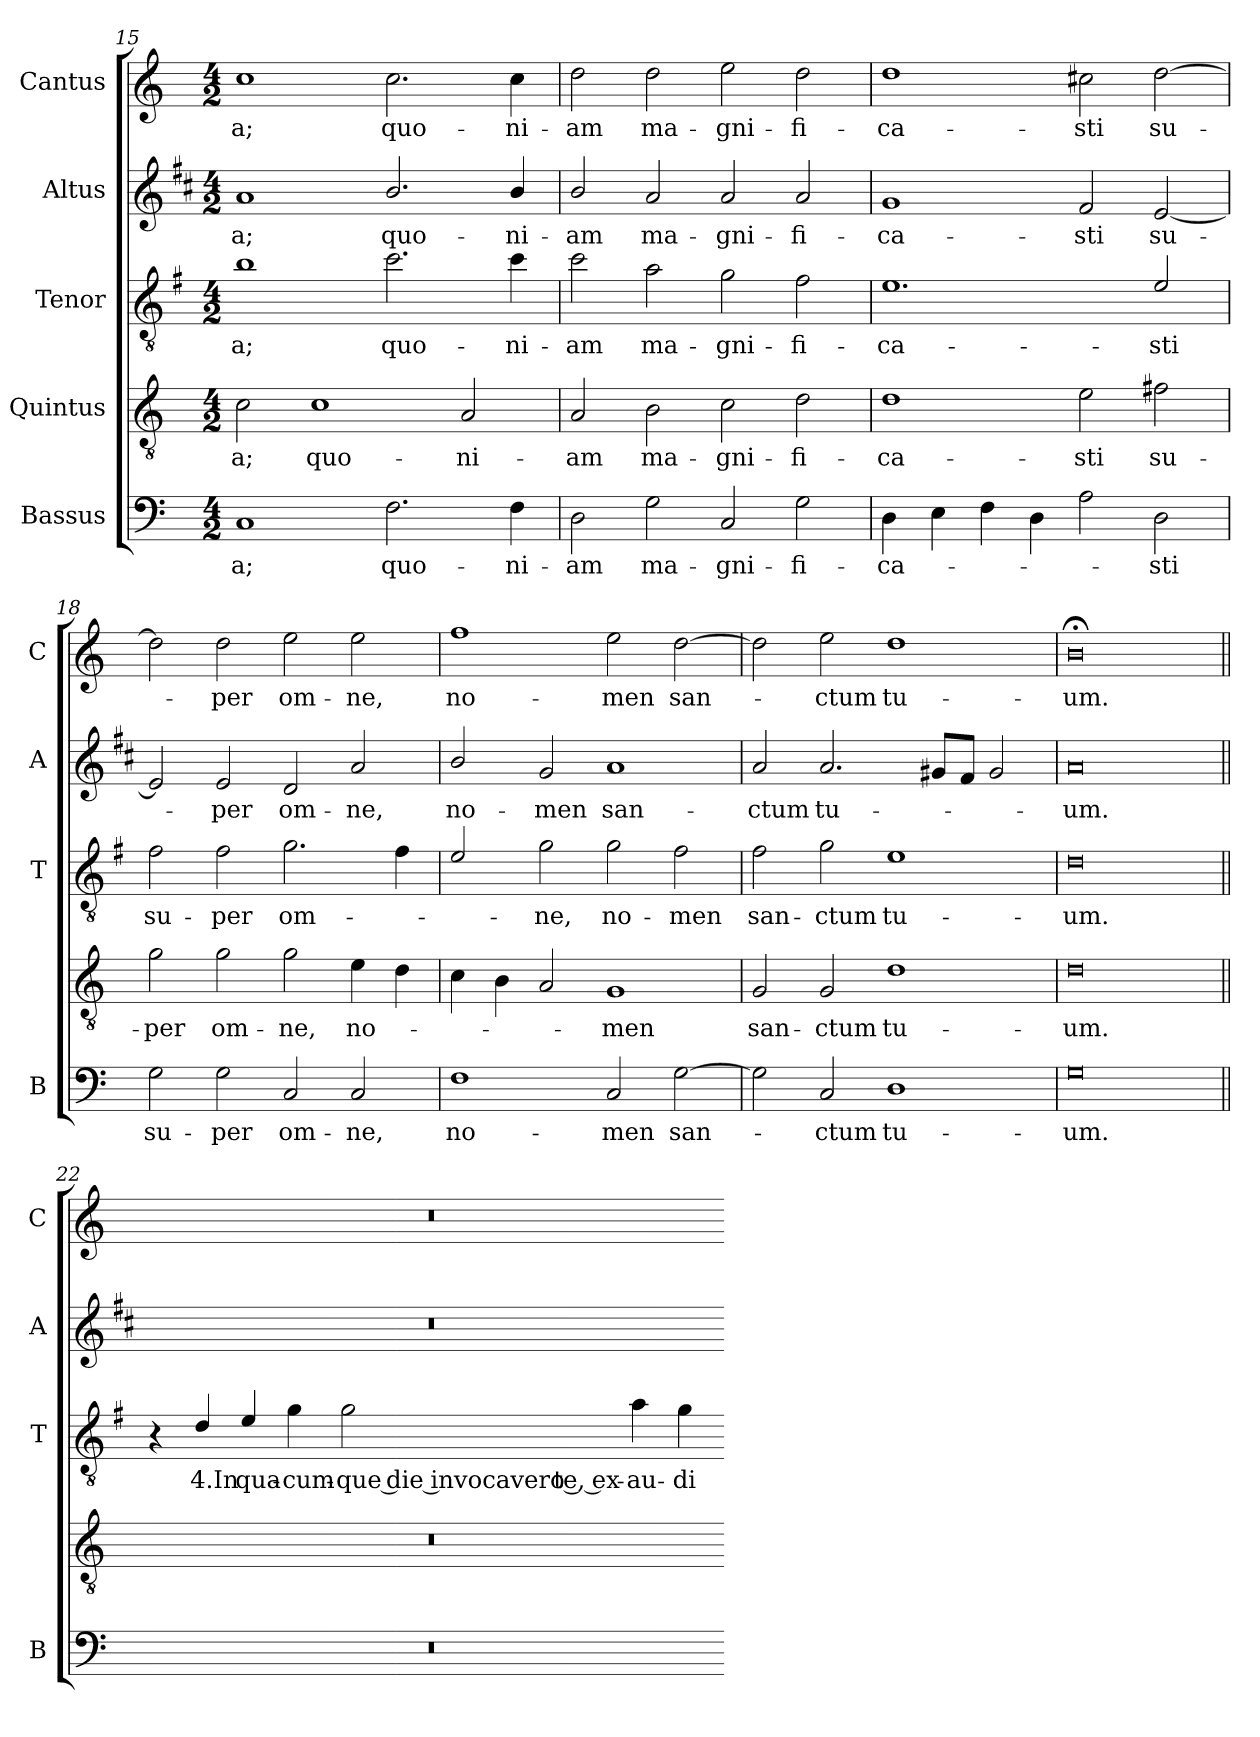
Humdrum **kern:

**kern	**text	**kern	**text	**kern	**text	**kern	**text	**kern	**text
*part5	*part5	*part4	*part4	*part3	*part3	*part2	*part2	*part1	*part1
*staff5	*staff5	*staff4	*staff4	*staff3	*staff3	*staff2	*staff2	*staff1	*staff1
*I"Bassus	*	*I"Quintus	*	*I"Tenor	*	*I"Altus	*	*I"Cantus	*
*I'B	*	*	*	*I'T	*	*I'A	*	*I'C	*
*clefF4	*	*clefGv2	*	*clefGv2	*	*clefG2	*	*clefG2	*
*	*	*	*	*ITrd4c7	*	*ITrd1c2	*	*	*
*k[]	*	*k[]	*	*k[]	*	*k[]	*	*k[]	*
*C:	*	*C:	*	*C:	*	*C:	*	*C:	*
*M4/2	*	*M4/2	*	*M4/2	*	*M4/2	*	*M4/2	*
=15	=15	=15	=15	=15	=15	=15	=15	=15	=15
!	!LO:LY:b	!	!LO:LY:b	!	!LO:LY:b	!	!LO:LY:b	!	!LO:LY:b
1C	-a;	2c\	-a;	1e	-a;	1g	-a;	1cc	-a;
!	!	!	!LO:LY:b	!	!	!	!	!	!
.	.	1c	quo-	.	.	.	.	.	.
!	!LO:LY:b	!	!	!	!LO:LY:b	!	!LO:LY:b	!	!LO:LY:b
2.F\	quo-	.	.	2.f\	quo-	2.a/	quo-	2.cc\	quo-
!	!	!	!LO:LY:b	!	!	!	!	!	!
.	.	2A/	-ni-	.	.	.	.	.	.
!	!LO:LY:b	!	!	!	!LO:LY:b	!	!LO:LY:b	!	!LO:LY:b
4F\	-ni-	.	.	4f\	-ni-	4a/	-ni-	4cc\	-ni-
=16	=16	=16	=16	=16	=16	=16	=16	=16	=16
!	!LO:LY:b	!	!LO:LY:b	!	!LO:LY:b	!	!LO:LY:b	!	!LO:LY:b
2D\	-am	2A/	-am	2f\	-am	2a/	-am	2dd\	-am
!	!LO:LY:b	!	!LO:LY:b	!	!LO:LY:b	!	!LO:LY:b	!	!LO:LY:b
2G\	ma-	2B\	ma-	2d\	ma-	2g/	ma-	2dd\	ma-
!	!LO:LY:b	!	!LO:LY:b	!	!LO:LY:b	!	!LO:LY:b	!	!LO:LY:b
2C/	-gni-	2c\	-gni-	2c\	-gni-	2g/	-gni-	2ee\	-gni-
!	!LO:LY:b	!	!LO:LY:b	!	!LO:LY:b	!	!LO:LY:b	!	!LO:LY:b
2G\	-fi-	2d\	-fi-	2B\	-fi-	2g/	-fi-	2dd\	-fi-
=17	=17	=17	=17	=17	=17	=17	=17	=17	=17
!	!LO:LY:b	!	!LO:LY:b	!	!LO:LY:b	!	!LO:LY:b	!	!LO:LY:b
4D\	-ca-	1d	-ca-	1.A	-ca-	1f	-ca-	1dd	-ca-
4E\	.	.	.	.	.	.	.	.	.
4F\	.	.	.	.	.	.	.	.	.
4D\	.	.	.	.	.	.	.	.	.
!	!	!	!LO:LY:b	!	!	!	!LO:LY:b	!	!LO:LY:b
2A\	.	2e\	-sti	.	.	2e/	-sti	2cc#X\	-sti
!	!LO:LY:b	!	!LO:LY:b	!	!LO:LY:b	!	!LO:LY:b	!	!LO:LY:b
2D\	-sti	2f#X\	su-	2A/	-sti	[2d/	su-	[2dd\	su-
!!LO:LB:g=z
=18	=18	=18	=18	=18	=18	=18	=18	=18	=18
!	!LO:LY:b	!	!LO:LY:b	!	!LO:LY:b	!	!	!	!
2G\	su-	2g\	-per	2B\	su-	2d/]	.	2dd\]	.
!	!LO:LY:b	!	!LO:LY:b	!	!LO:LY:b	!	!LO:LY:b	!	!LO:LY:b
2G\	-per	2g\	om-	2B\	-per	2d/	-per	2dd\	-per
!	!LO:LY:b	!	!LO:LY:b	!	!LO:LY:b	!	!LO:LY:b	!	!LO:LY:b
2C/	om-	2g\	-ne,	2.c\	om-	2c/	om-	2ee\	om-
!	!LO:LY:b	!	!LO:LY:b	!	!	!	!LO:LY:b	!	!LO:LY:b
2C/	-ne,	4e\	no-	.	.	2g/	-ne,	2ee\	-ne,
.	.	4d\	.	4B\	.	.	.	.	.
=19	=19	=19	=19	=19	=19	=19	=19	=19	=19
!	!LO:LY:b	!	!	!	!	!	!LO:LY:b	!	!LO:LY:b
1F	no-	4c\	.	2A/	.	2a/	no-	1ff	no-
.	.	4B\	.	.	.	.	.	.	.
!	!	!	!	!	!LO:LY:b	!	!LO:LY:b	!	!
.	.	2A/	.	2c\	-ne,	2f/	-men	.	.
!	!LO:LY:b	!	!LO:LY:b	!	!LO:LY:b	!	!LO:LY:b	!	!LO:LY:b
2C/	-men	1G	-men	2c\	no-	1g	san-	2ee\	-men
!	!LO:LY:b	!	!	!	!LO:LY:b	!	!	!	!LO:LY:b
[2G\	san-	.	.	2B\	-men	.	.	[2dd\	san-
=20	=20	=20	=20	=20	=20	=20	=20	=20	=20
!	!	!	!LO:LY:b	!	!LO:LY:b	!	!LO:LY:b	!	!
2G\]	.	2G/	san-	2B\	san-	2g/	-ctum	2dd\]	.
!	!LO:LY:b	!	!LO:LY:b	!	!LO:LY:b	!	!LO:LY:b	!	!LO:LY:b
2C/	-ctum	2G/	-ctum	2c\	-ctum	2.g/	tu-	2ee\	-ctum
!	!LO:LY:b	!	!LO:LY:b	!	!LO:LY:b	!	!	!	!LO:LY:b
1D	tu-	1d	tu-	1A	tu-	.	.	1dd	tu-
.	.	.	.	.	.	8f#X/L	.	.	.
.	.	.	.	.	.	8e/J	.	.	.
.	.	.	.	.	.	2f#/	.	.	.
=21	=21	=21	=21	=21	=21	=21	=21	=21	=21
!	!LO:LY:b	!	!LO:LY:b	!	!LO:LY:b	!	!LO:LY:b	!	!LO:LY:b
0G	-um.	0d	-um.	0G	-um.	0g	-um.	0b;<	-um.
!!LO:PB:g=z
=22||	=22||	=22||	=22||	=22||	=22||	=22||	=22||	=22||	=22||
0r	.	0r	.	4r	.	0r	.	0r	.
!	!	!	!	!	!LO:LY:b	!	!	!	!
.	.	.	.	4G/	4.In	.	.	.	.
!	!	!	!	!	!LO:LY:b	!	!	!	!
.	.	.	.	4A/	qua-	.	.	.	.
!	!	!	!	!	!LO:LY:b	!	!	!	!
.	.	.	.	4c\	-cum-	.	.	.	.
!	!	!	!	!	!LO:LY:b	!	!	!	!
.	.	.	.	2c\	-que die invocavero te, ex-	.	.	.	.
!	!	!	!	!	!LO:LY:b	!	!	!	!
.	.	.	.	4d\	-au-	.	.	.	.
!	!	!	!	!	!LO:LY:b	!	!	!	!
.	.	.	.	4c\	-di	.	.	.	.
=-	=-	=-	=-	=-	=-	=-	=-	=-	=-
*-	*-	*-	*-	*-	*-	*-	*-	*-	*-
